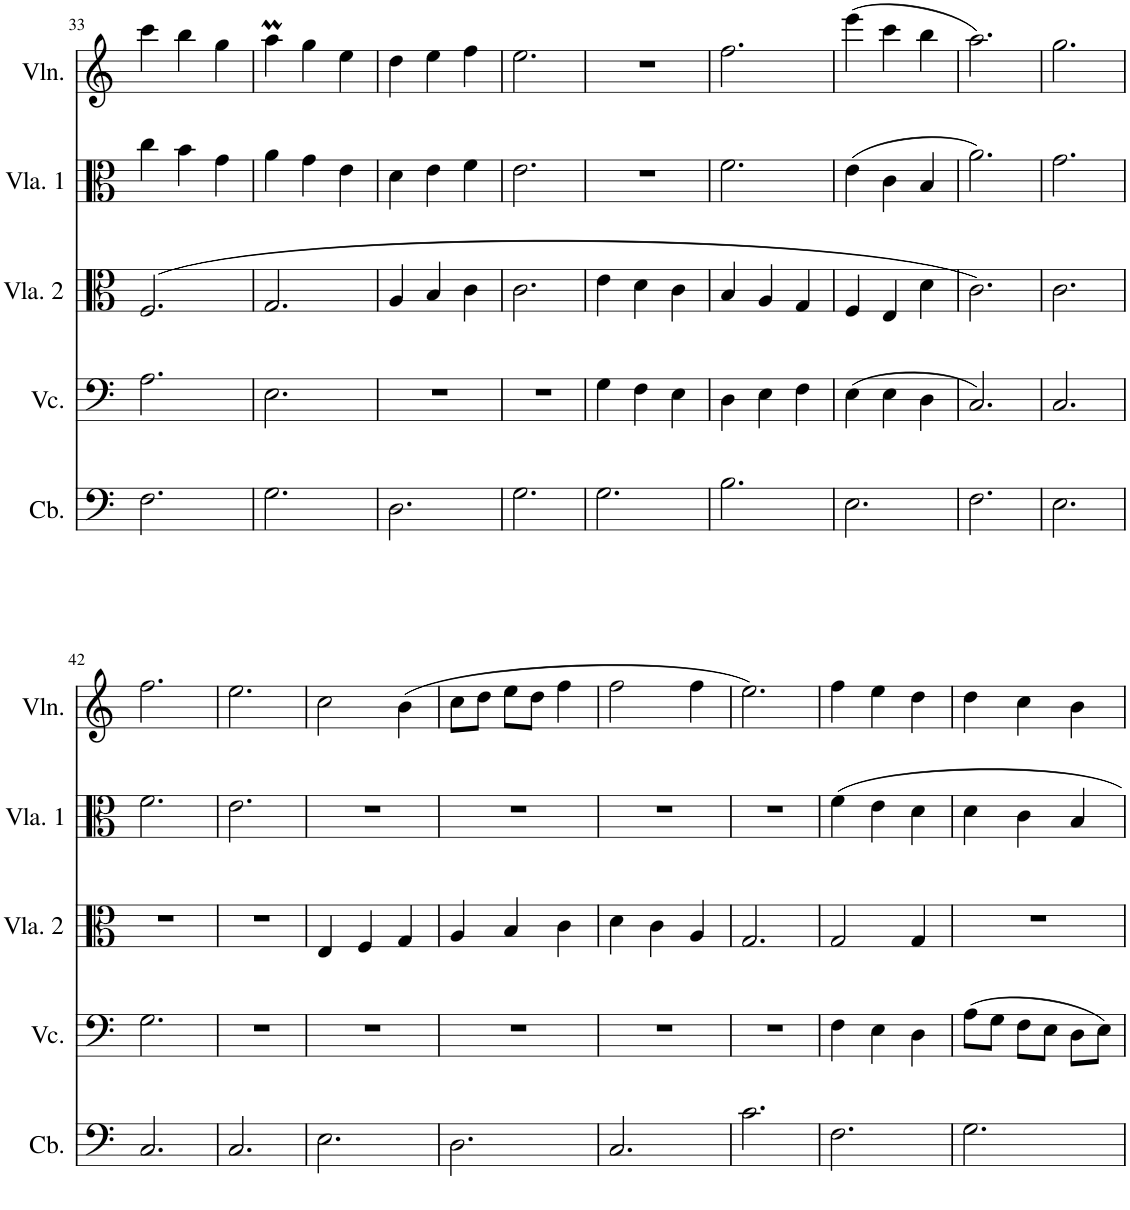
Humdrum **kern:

**kern	**kern	**kern	**kern	**kern
*part5	*part4	*part3	*part2	*part1
*staff5	*staff4	*staff3	*staff2	*staff1
*I"Contrabass	*I"Violoncello	*I"Viola 2	*I"Viola 1	*I"Violin
*I'Cb.	*I'Vc.	*I'Vla. 2	*I'Vla. 1	*I'Vln.
!!LO:PB:g=z
*clefF4	*clefF4	*clefC3	*clefC3	*clefG2
*Trd7c12	*	*	*	*
*k[]	*k[]	*k[]	*k[]	*k[]
*M3/4	*M3/4	*M3/4	*M3/4	*M3/4
=33	=33	=33	=33	=33
2.F\	2.A\	(2.F/	4cc\	4ccc\
.	.	.	4b\	4bb\
.	.	.	4g\	4gg\
=34	=34	=34	=34	=34
2.G\	2.E\	2.G/	4a\	4aaM\
.	.	.	4g\	4gg\
.	.	.	4e\	4ee\
=35	=35	=35	=35	=35
2.D\	2.r	4A/	4d\	4dd\
.	.	4B/	4e\	4ee\
.	.	4c\	4f\	4ff\
=36	=36	=36	=36	=36
2.G\	2.r	2.c\	2.e\	2.ee\
=37	=37	=37	=37	=37
2.G\	4G\	4e\	2.r	2.r
.	4F\	4d\	.	.
.	4E\	4c\	.	.
=38	=38	=38	=38	=38
2.B\	4D\	4B/	2.f\	2.ff\
.	4E\	4A/	.	.
.	4F\	4G/	.	.
=39	=39	=39	=39	=39
2.E\	(4E\	4F/	(4e\	(4eee\
.	4E\	4E/	4c\	4ccc\
.	4D\	4d\	4B/	4bb\
=40	=40	=40	=40	=40
2.F\	2.C/)	2.c\)	2.a\)	2.aa\)
=41	=41	=41	=41	=41
2.E\	2.C/	2.c\	2.g\	2.gg\
!!LO:LB:g=z
=42	=42	=42	=42	=42
2.C/	2.G\	2.r	2.f\	2.ff\
=43	=43	=43	=43	=43
2.C/	2.r	2.r	2.e\	2.ee\
=44	=44	=44	=44	=44
2.E\	2.r	4E/	2.r	2cc\
.	.	4F/	.	.
.	.	4G/	.	(4b\
=45	=45	=45	=45	=45
2.D\	2.r	4A/	2.r	8cc\L
.	.	.	.	8dd\J
.	.	4B/	.	8ee\L
.	.	.	.	8dd\J
.	.	4c\	.	4ff\
=46	=46	=46	=46	=46
2.C/	2.r	4d\	2.r	2ff\
.	.	4c\	.	.
.	.	4A/	.	4ff\
=47	=47	=47	=47	=47
2.c\	2.r	2.G/	2.r	2.ee\)
=48	=48	=48	=48	=48
2.F\	4F\	2G/	4f\	4ff\
.	4E\	.	4e\	4ee\
.	4D\	4G/	4d\	4dd\
=49	=49	=49	=49	=49
2.G\	(8A\L	2.r	4d\	4dd\
.	8G\J	.	.	.
.	8F\L	.	4c\	4cc\
.	8E\J	.	.	.
.	8D\L	.	4B/	4b\
.	8E\J)	.	.	.
=	=	=	=	=
*-	*-	*-	*-	*-
